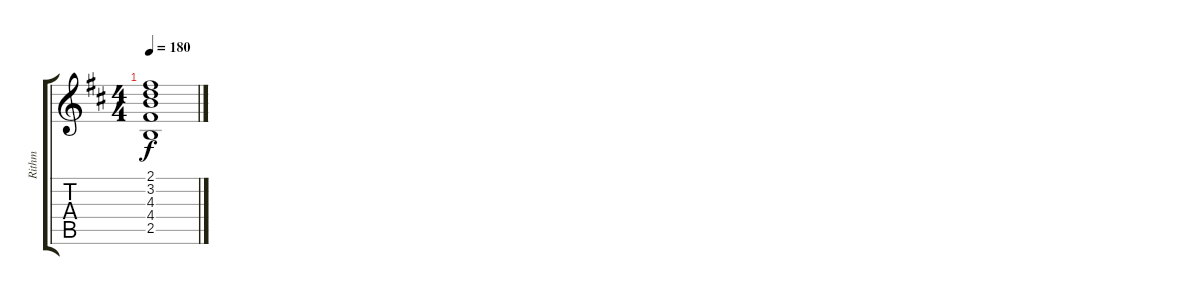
\track ("Rithm" "Rithm") {instrument acousticguitarsteel}
\staff {score tabs}
\tuning (E4 B3 G3 D3 A2 E2) {hide}
\ts (4 4)
\tempo 180
\clef g2
\ks d
(2.1 3.2 4.3 4.4 2.5).1{dy f}
